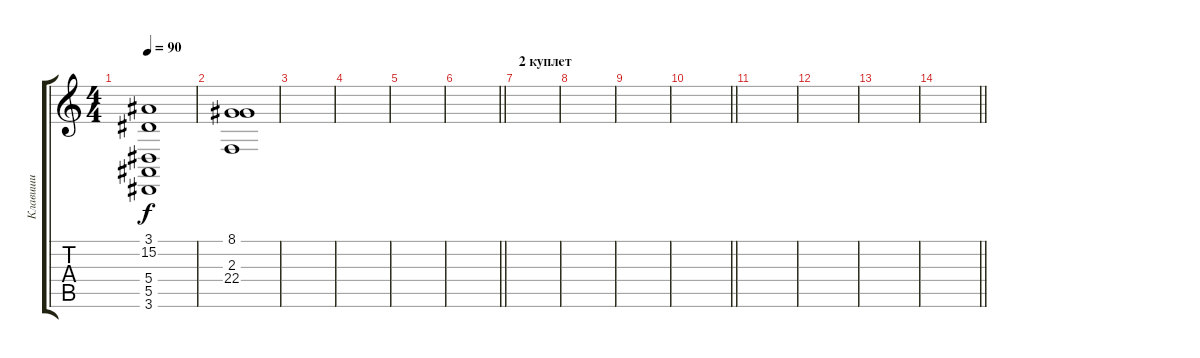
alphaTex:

\track ("Клавиши" "Клавиши") {instrument tremolostrings}
\staff {score tabs}
\tuning (C4 G3 Eb3 Bb2 F2 C2) {hide}
\ts (4 4)
\tempo 90
\clef g2
\ks c
(3.1 15.2 5.4 5.5 3.6).1{dy f} |
(8.1 2.3 22.4).1 |
|
|
|
\barLineRight lightlight
|
\section ("" "2 куплет")
|
|
|
\barLineRight lightlight
|
|
|
|
\barLineRight lightlight
